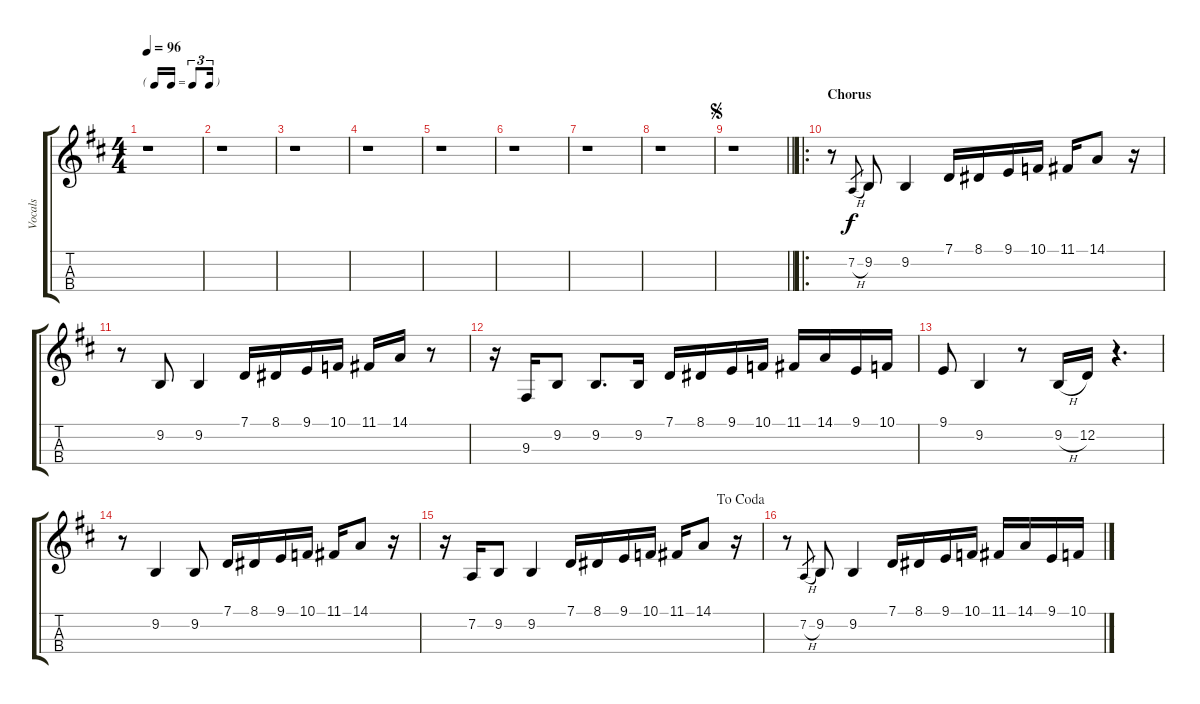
\track ("Vocals" "Vocals") {instrument synthvoice}
\staff {score tabs}
\tuning (G3 D3 A2 E2) {hide}
\ts (4 4)
\tf triplet16th
\tempo 96
\clef g2
\ks d
r.1{dy f instrument synthvoice} |
r.1 |
r.1 |
r.1 |
r.1 |
r.1 |
r.1 |
r.1 |
\jump segno
\barLineRight lightlight
r.1 |
\ro
\section ("" "Chorus")
r.8 7.2{h}.8{gr} 9.2.8 9.2.4 7.1.16 8.1.16 9.1.16 10.1.16 11.1.16 14.1.8 r.16 |
r.8 9.2.8 9.2.4 7.1.16 8.1.16 9.1.16 10.1.16 11.1.16 14.1.16 r.8 |
r.16 9.3.16 9.2.8 9.2.8{d} 9.2.16 7.1.16 8.1.16 9.1.16 10.1.16 11.1.16 14.1.16 9.1.16 10.1.16 |
9.1.8 9.2.4 r.8 9.2{h}.16 12.2.16 r.4{d} |
r.8 9.2.4 9.2.8 7.1.16 8.1.16 9.1.16 10.1.16 11.1.16 14.1.8 r.16 |
\jump dacoda
r.16 7.2.16 9.2.8 9.2.4 7.1.16 8.1.16 9.1.16 10.1.16 11.1.16 14.1.8 r.16 |
r.8 7.2{h}.8{gr} 9.2.8 9.2.4 7.1.16 8.1.16 9.1.16 10.1.16 11.1.16 14.1.16 9.1.16 10.1.16
